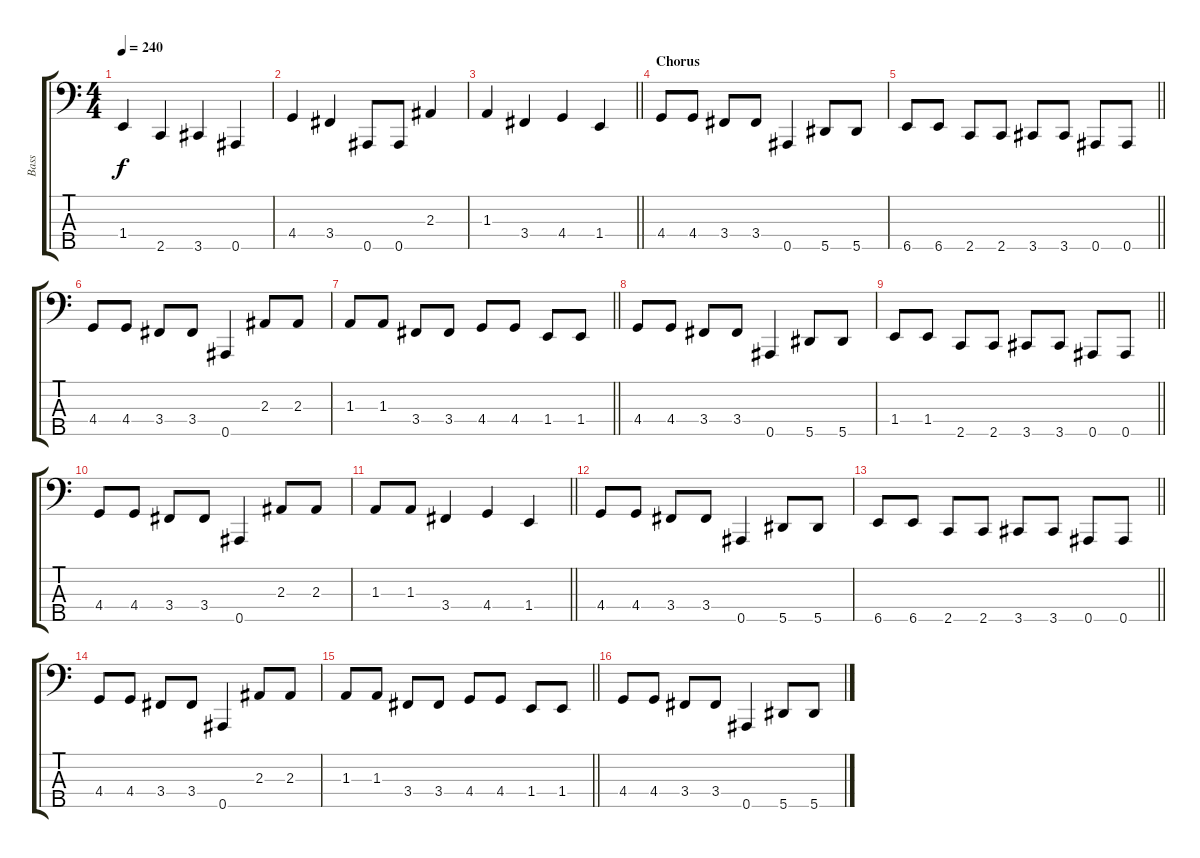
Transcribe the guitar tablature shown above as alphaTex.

\track ("Bass " "Bass ") {instrument electricbassfinger}
\staff {score tabs}
\tuning (Gb2 Db2 Ab1 Eb1 Bb0) {hide}
\ts (4 4)
\tempo 240
\clef f4
\ks c
1.4.4{dy f} 2.5.4 3.5.4 0.5.4 |
4.4.4 3.4.4 0.5.8 0.5.8 2.3.4 |
\barLineRight lightlight
1.3.4 3.4.4 4.4.4 1.4.4 |
\section ("" "Chorus")
4.4.8 4.4.8 3.4.8 3.4.8 0.5.4 5.5.8 5.5.8 |
\barLineRight lightlight
6.5.8 6.5.8 2.5.8 2.5.8 3.5.8 3.5.8 0.5.8 0.5.8 |
4.4.8 4.4.8 3.4.8 3.4.8 0.5.4 2.3.8 2.3.8 |
\barLineRight lightlight
1.3.8 1.3.8 3.4.8 3.4.8 4.4.8 4.4.8 1.4.8 1.4.8 |
4.4.8 4.4.8 3.4.8 3.4.8 0.5.4 5.5.8 5.5.8 |
\barLineRight lightlight
1.4.8 1.4.8 2.5.8 2.5.8 3.5.8 3.5.8 0.5.8 0.5.8 |
4.4.8 4.4.8 3.4.8 3.4.8 0.5.4 2.3.8 2.3.8 |
\barLineRight lightlight
1.3.8 1.3.8 3.4.4 4.4.4 1.4.4 |
4.4.8 4.4.8 3.4.8 3.4.8 0.5.4 5.5.8 5.5.8 |
\barLineRight lightlight
6.5.8 6.5.8 2.5.8 2.5.8 3.5.8 3.5.8 0.5.8 0.5.8 |
4.4.8 4.4.8 3.4.8 3.4.8 0.5.4 2.3.8 2.3.8 |
\barLineRight lightlight
1.3.8 1.3.8 3.4.8 3.4.8 4.4.8 4.4.8 1.4.8 1.4.8 |
4.4.8 4.4.8 3.4.8 3.4.8 0.5.4 5.5.8 5.5.8
